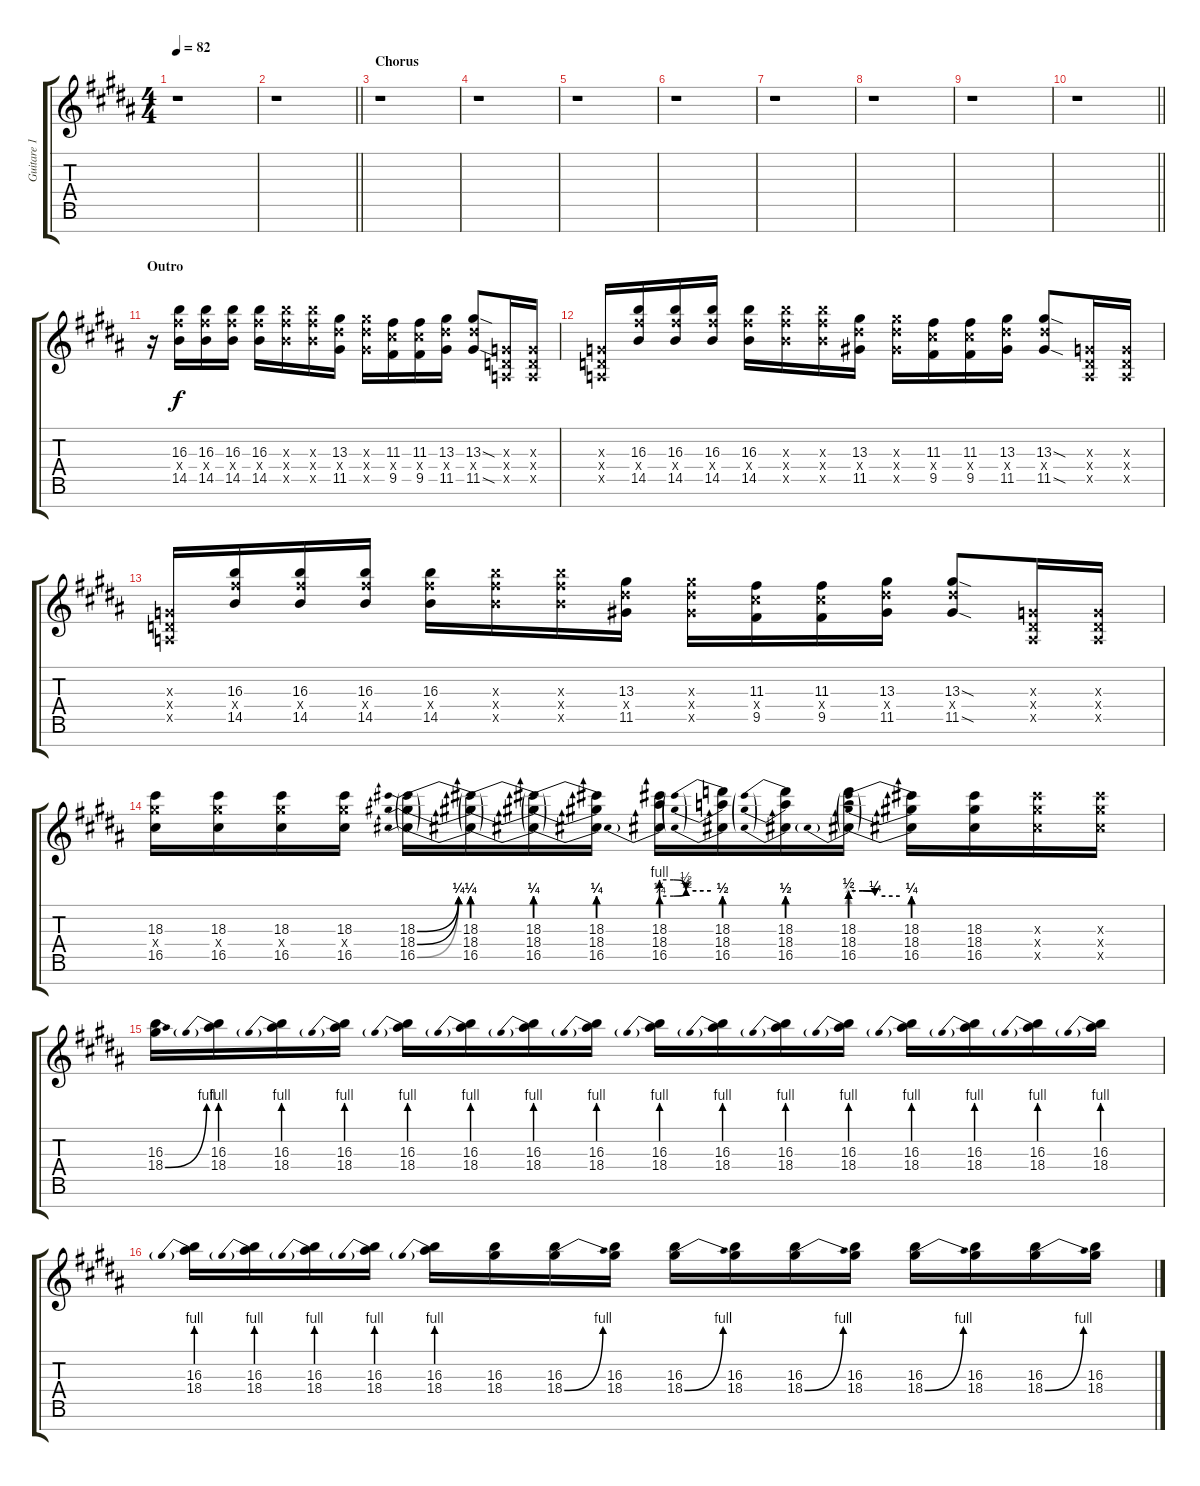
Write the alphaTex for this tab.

\track ("Guitare 1" "Guitare 1") {instrument overdrivenguitar}
\staff {score tabs}
\tuning (E4 B3 G3 D3 A2 E2 B1) {hide}
\ts (4 4)
\tempo 82
\clef g2
\ks b
r.1{dy f} |
\barLineRight lightlight
r.1 |
\section ("" "Chorus")
r.1 |
r.1 |
r.1 |
r.1 |
r.1 |
r.1 |
r.1 |
\barLineRight lightlight
r.1 |
\section ("" "Outro")
r.16 (16.3 16.4{x} 14.5).16 (16.3 16.4{x} 14.5).16 (16.3 16.4{x} 14.5).16 (16.3 16.4{x} 14.5).16 (16.3{x} 16.4{x} 14.5{x}).16 (16.3{x} 16.4{x} 14.5{x}).16 (13.3 13.4{x} 11.5).16 (13.3{x} 13.4{x} 11.5{x}).16 (11.3 11.4{x} 9.5).16 (11.3 11.4{x} 9.5).16 (13.3 13.4{x} 11.5).16 (13.3{sod} 13.4{x} 11.5{sod}).8 (0.3{x} 0.4{x} 0.5{x}).16 (0.3{x} 0.4{x} 0.5{x}).16 |
(0.3{x} 0.4{x} 0.5{x}).16 (16.3 16.4{x} 14.5).16 (16.3 16.4{x} 14.5).16 (16.3 16.4{x} 14.5).16 (16.3 16.4{x} 14.5).16 (16.3{x} 16.4{x} 14.5{x}).16 (16.3{x} 16.4{x} 14.5{x}).16 (13.3 13.4{x} 11.5).16 (13.3{x} 13.4{x} 11.5{x}).16 (11.3 11.4{x} 9.5).16 (11.3 11.4{x} 9.5).16 (13.3 13.4{x} 11.5).16 (13.3{sod} 13.4{x} 11.5{sod}).8 (0.3{x} 0.4{x} 0.5{x}).16 (0.3{x} 0.4{x} 0.5{x}).16 |
(0.3{x} 0.4{x} 0.5{x}).16 (16.3 16.4{x} 14.5).16 (16.3 16.4{x} 14.5).16 (16.3 16.4{x} 14.5).16 (16.3 16.4{x} 14.5).16 (16.3{x} 16.4{x} 14.5{x}).16 (16.3{x} 16.4{x} 14.5{x}).16 (13.3 13.4{x} 11.5).16 (13.3{x} 13.4{x} 11.5{x}).16 (11.3 11.4{x} 9.5).16 (11.3 11.4{x} 9.5).16 (13.3 13.4{x} 11.5).16 (13.3{sod} 13.4{x} 11.5{sod}).8 (0.3{x} 0.4{x} 0.5{x}).16 (0.3{x} 0.4{x} 0.5{x}).16 |
(18.3 18.4{x} 16.5).16 (18.3 18.4{x} 16.5).16 (18.3 18.4{x} 16.5).16 (18.3 18.4{x} 16.5).16 (18.3{be (bend 0 0 60 1)} 18.4{be (bend 0 0 60 1)} 16.5{be (bend 0 0 60 1)}).16 (18.3{be (prebend 0 1 60 1)} 18.4{be (prebend 0 1 60 1)} 16.5{be (prebend 0 1 60 1)}).16 (18.3{be (prebend 0 1 60 1)} 18.4{be (prebend 0 1 60 1)} 16.5{be (prebend 0 1 60 1)}).16 (18.3{be (prebend 0 1 60 1)} 18.4{be (prebend 0 1 60 1)} 16.5{be (prebend 0 1 60 1)}).16 (18.3{be (custom 0 1 15 1 30 2 60 2)} 18.4{be (custom 0 4 15 4 30 2 60 2)} 16.5{be (prebend 0 1 60 1)}).16 (18.3{be (prebend 0 2 60 2)} 18.4{be (prebend 0 2 60 2)} 16.5{be (prebend 0 1 60 1)}).16 (18.3{be (prebend 0 2 60 2)} 18.4{be (prebend 0 2 60 2)} 16.5{be (prebend 0 1 60 1)}).16 (18.3{be (custom 0 2 15 2 30 1 60 1)} 18.4{be (custom 0 2 15 2 30 1 60 1)} 16.5{be (prebend 0 1 60 1)}).16 (18.3{be (prebend 0 1 60 1)} 18.4{be (prebend 0 1 60 1)} 16.5{be (prebend 0 1 60 1)}).16 (18.3 18.4 16.5).16 (18.3{x} 18.4{x} 16.5{x}).16 (18.3{x} 18.4{x} 16.5{x}).16 |
(16.3 18.4{be (bend 0 0 60 4)}).16 (16.3 18.4{be (prebend 0 4 60 4)}).16 (16.3 18.4{be (prebend 0 4 60 4)}).16 (16.3 18.4{be (prebend 0 4 60 4)}).16 (16.3 18.4{be (prebend 0 4 60 4)}).16 (16.3 18.4{be (prebend 0 4 60 4)}).16 (16.3 18.4{be (prebend 0 4 60 4)}).16 (16.3 18.4{be (prebend 0 4 60 4)}).16 (16.3 18.4{be (prebend 0 4 60 4)}).16 (16.3 18.4{be (prebend 0 4 60 4)}).16 (16.3 18.4{be (prebend 0 4 60 4)}).16 (16.3 18.4{be (prebend 0 4 60 4)}).16 (16.3 18.4{be (prebend 0 4 60 4)}).16 (16.3 18.4{be (prebend 0 4 60 4)}).16 (16.3 18.4{be (prebend 0 4 60 4)}).16 (16.3 18.4{be (prebend 0 4 60 4)}).16 |
(16.3 18.4{be (prebend 0 4 60 4)}).16 (16.3 18.4{be (prebend 0 4 60 4)}).16 (16.3 18.4{be (prebend 0 4 60 4)}).16 (16.3 18.4{be (prebend 0 4 60 4)}).16 (16.3 18.4{be (prebend 0 4 60 4)}).16 (16.3 18.4).16 (16.3 18.4{be (bend 0 0 60 4)}).16 (16.3 18.4).16 (16.3 18.4{be (bend 0 0 60 4)}).16 (16.3 18.4).16 (16.3 18.4{be (bend 0 0 60 4)}).16 (16.3 18.4).16 (16.3 18.4{be (bend 0 0 60 4)}).16 (16.3 18.4).16 (16.3 18.4{be (bend 0 0 60 4)}).16 (16.3 18.4).16
